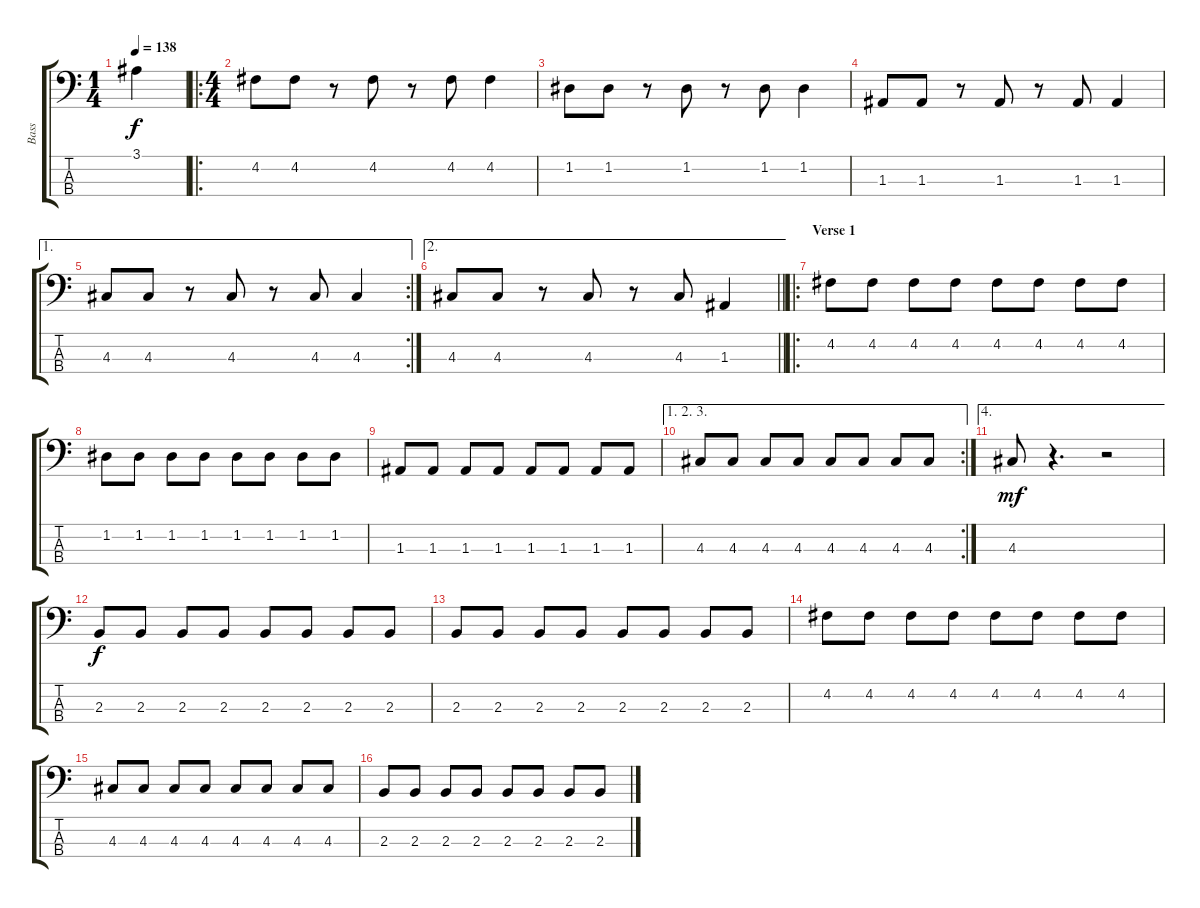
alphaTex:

\track ("Bass" "Bass") {instrument electricbassfinger}
\staff {score tabs}
\tuning (G2 D2 A1 E1) {hide}
\ts (1 4)
\tempo 138
\clef f4
\ks c
3.1.4{dy f instrument electricbassfinger} |
\ro
\ts (4 4)
4.2.8 4.2.8 r.8 4.2.8 r.8 4.2.8 4.2.4 |
1.2.8 1.2.8 r.8 1.2.8 r.8 1.2.8 1.2.4 |
1.3.8 1.3.8 r.8 1.3.8 r.8 1.3.8 1.3.4 |
\ae 1
\rc 2
4.3.8 4.3.8 r.8 4.3.8 r.8 4.3.8 4.3.4 |
\ae 2
\barLineRight lightlight
4.3.8 4.3.8 r.8 4.3.8 r.8 4.3.8 1.3.4 |
\ro
\section ("" "Verse 1")
4.2.8 4.2.8 4.2.8 4.2.8 4.2.8 4.2.8 4.2.8 4.2.8 |
1.2.8 1.2.8 1.2.8 1.2.8 1.2.8 1.2.8 1.2.8 1.2.8 |
1.3.8 1.3.8 1.3.8 1.3.8 1.3.8 1.3.8 1.3.8 1.3.8 |
\ae (1 2 3)
\rc 2
4.3.8 4.3.8 4.3.8 4.3.8 4.3.8 4.3.8 4.3.8 4.3.8 |
\ae 4
4.3.8{dy mf} r.4{d} r.2 |
2.3.8{dy f} 2.3.8 2.3.8 2.3.8 2.3.8 2.3.8 2.3.8 2.3.8 |
2.3.8 2.3.8 2.3.8 2.3.8 2.3.8 2.3.8 2.3.8 2.3.8 |
4.2.8 4.2.8 4.2.8 4.2.8 4.2.8 4.2.8 4.2.8 4.2.8 |
4.3.8 4.3.8 4.3.8 4.3.8 4.3.8 4.3.8 4.3.8 4.3.8 |
2.3.8 2.3.8 2.3.8 2.3.8 2.3.8 2.3.8 2.3.8 2.3.8
